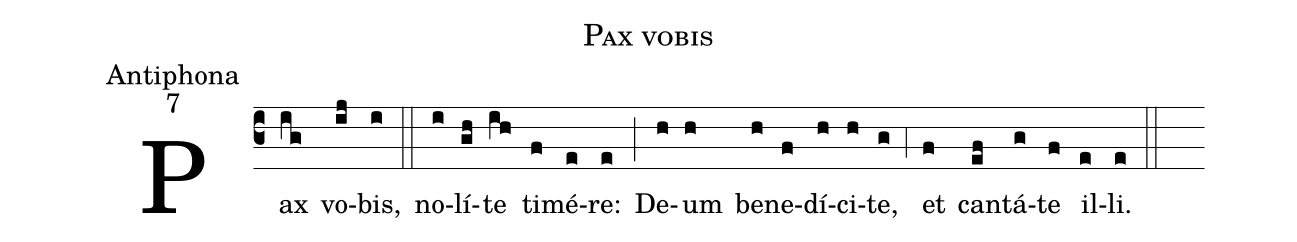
name:Pax vobis;
office-part:Antiphona;
mode:7;
%%
(c3) Pax(ig) vo(ij)bis,(i) (::)
no(i)lí(gh)te(ih) ti(f)mé(e)re:(e) (;) De(h)um(h) be(h)ne(f)dí(h)ci(h)te,(g) (,4) et(f) can(ef)tá(g)te(f) il(e)li.(e) (::)
